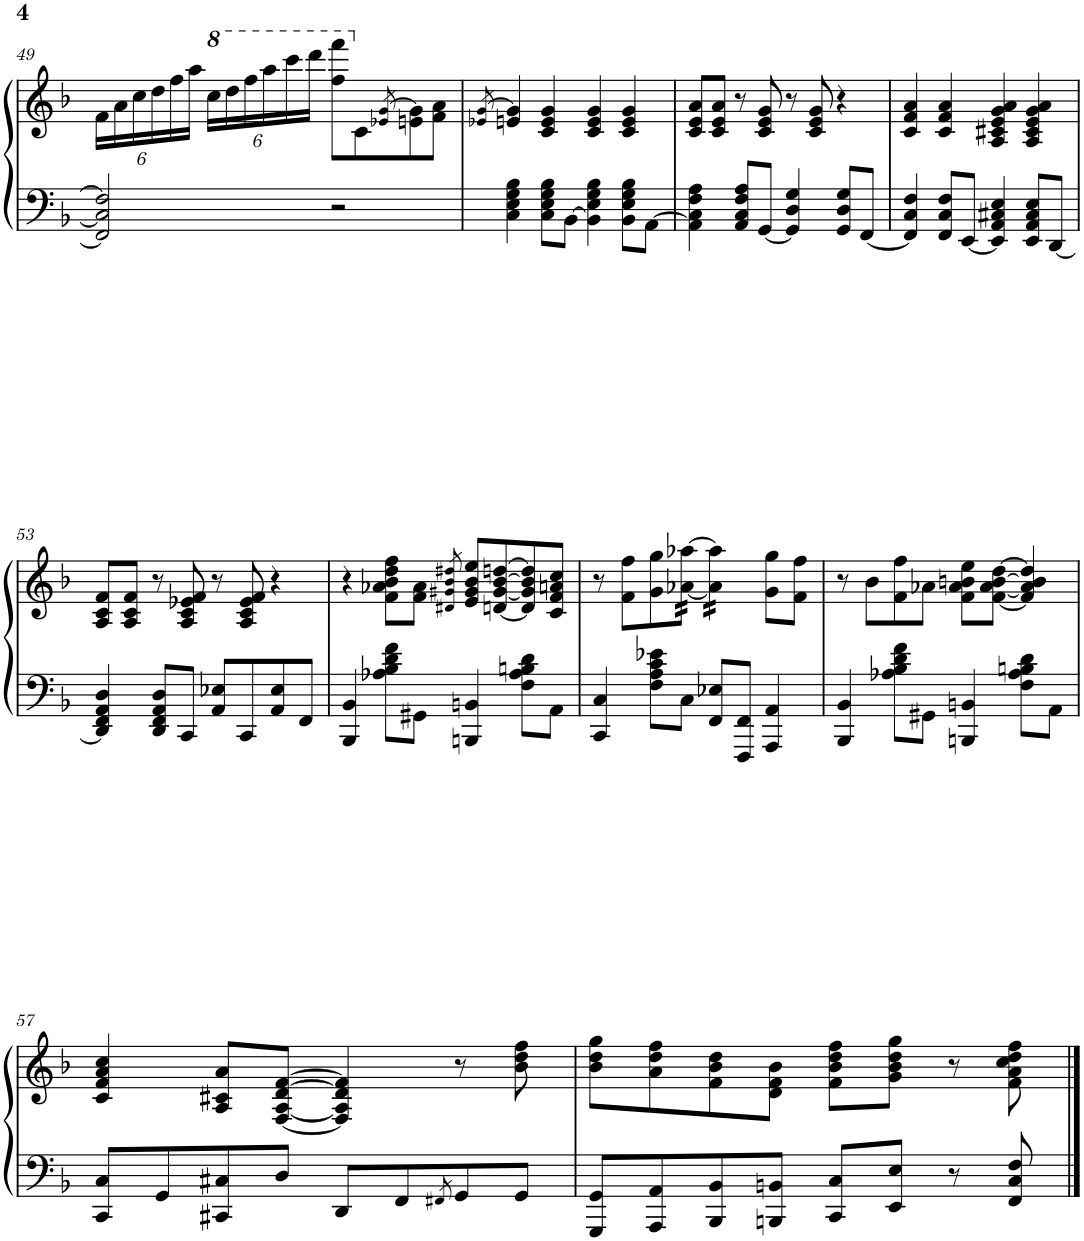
**kern	**kern
*part1	*part1
*staff2	*staff1
*I"Piano	*
*I'Pno.	*
!!LO:PB:g=z
*clefF4	*clefG2
*k[b-]	*k[b-]
*M4/4	*M4/4
*	*Xbrackettup
=49	=49
2FF/] 2C/] 2F/]	24f\LL
.	24a\
.	24cc\
.	24dd\
.	24ff\
.	24aa\JJ
*	*8va
.	24ccc\LL
.	24ddd\
.	24fff\
.	24aaa\
.	24cccc\
.	24dddd\JJ
2r	8fff\ 8ffff\L
*	*X8va
.	8c\
.	8qe-X/ [8qg/
.	8en\ 8g\]
.	8f\ 8a\J
=50	=50
.	8qe-X/ [8qg/
4C\ 4E\ 4G\ 4B-\	4en/ 4g/]
8C\ 8E\ 8G\ 8B-\L	4c/ 4e/ 4g/
[8BB-\J	.
4BB-\] 4E\ 4G\ 4B-\	4c/ 4e/ 4g/
8BB-\ 8E\ 8G\ 8B-\L	4c/ 4e/ 4g/
[8AA\J	.
=51	=51
4AA\] 4C\ 4F\ 4A\	8c/ 8e/ 8a/L
.	8c/ 8e/ 8a/J
8AA/ 8C/ 8F/ 8A/L	8r
[8GG/J	8c/ 8e/ 8g/
4GG/] 4D/ 4G/	8r
.	8c/ 8e/ 8g/
8GG/ 8D/ 8G/L	4r
[8FF/J	.
=52	=52
4FF/] 4C/ 4F/	4c/ 4f/ 4a/
8FF/ 8C/ 8F/L	4c/ 4f/ 4a/
[8EE/J	.
4EE/] 4AA/ 4C#X/ 4E/	4A/ 4c#X/ 4e/ 4g/ 4a/
8EE/ 8AA/ 8C#/ 8E/L	4A/ 4c#/ 4e/ 4g/ 4a/
[8DD/J	.
!!LO:LB:g=z
=53	=53
4DD/] 4FF/ 4AA/ 4D/	8A/ 8c/ 8f/L
.	8A/ 8c/ 8f/J
8DD/ 8FF/ 8AA/ 8D/L	8r
8CC/J	8A/ 8c/ 8e-X/ 8f/
8AA/ 8E-X/L	8r
8CC/	8A/ 8c/ 8e-/ 8f/
8AA/ 8E-/	4r
8FF/J	.
=54	=54
4BBB-/ 4BB-/	4r
8A-X\ 8B-\ 8d\ 8f\L	8f\ 8a-X\ 8b-\ 8dd\ 8ff\L
8GG#X\J	8f\ 8a-\J
.	8qd#X/ 8qg#X/ 8qb-/ 8qdd#X/
4BBBn/ 4BBn/	8e/ 8g#/ 8b-/ 8ee/L
.	[8dn/ [8g#/ [8b-/ [8ddn/
8F\ 8A-\ 8Bn\ 8d\L	8d/] 8g#/] 8b-/] 8dd/]
8AA\J	8c/ 8f/ 8an/ 8cc/J
=55	=55
4CC/ 4C/	8r
.	8f\ 8ff\L
8F\ 8A\ 8c\ 8e-X\L	8g\ 8gg\
*	*tremolo
8C\J	[32a-X\ [32aa-X\
.	32a-X\ 32aa-X\
.	32a-X\ 32aa-X\
.	32a-X\ 32aa-X\JJJ
8FF/ 8E-X/L	16a-\] 16aa-\]LL
.	16a-\ 16aa-\
8FFF/ 8FF/J	16a-\ 16aa-\
.	16a-\ 16aa-\JJ
*	*Xtremolo
4AAA/ 4AA/	8g\ 8gg\L
.	8f\ 8ff\J
=56	=56
4BBB-/ 4BB-/	8r
.	8b-\L
8A-X\ 8B-\ 8d\ 8f\L	8f\ 8ff\
8GG#X\J	8a-X\J
4BBBn/ 4BBn/	8f\ 8a-\ 8bn\ 8ee\L
.	[8f\ [8a-\ [8b\ [8dd\J
8F\ 8A-\ 8Bn\ 8d\L	4f/] 4a-/] 4b/] 4dd/]
8AA\J	.
!!LO:LB:g=z
=57	=57
8CC/ 8C/L	4c/ 4f/ 4a/ 4cc/
8GG/	.
8CC#X/ 8C#X/	8A/ 8c#X/ 8a/L
8D/J	[8F/ [8A/ [8d/ [8f/J
8DD/L	4F/] 4A/] 4d/] 4f/]
8FF/	.
8qFF#X/	.
8GG/	8r
8GG/J	8b-\ 8dd\ 8ff\
=58	=58
8GGG/ 8GG/L	8b-\ 8dd\ 8gg\L
8AAA/ 8AA/	8a\ 8dd\ 8ff\
8BBB-/ 8BB-/	8f\ 8b-\ 8dd\
8BBBn/ 8BBn/J	8d\ 8f\ 8b-\J
8CC/ 8C/L	8f\ 8b-\ 8dd\ 8ff\L
8EE/ 8E/J	8g\ 8b-\ 8dd\ 8gg\J
8r	8r
8FF/ 8C/ 8F/	8f\ 8a\ 8cc\ 8dd\ 8ff\
==	==
*-	*-
